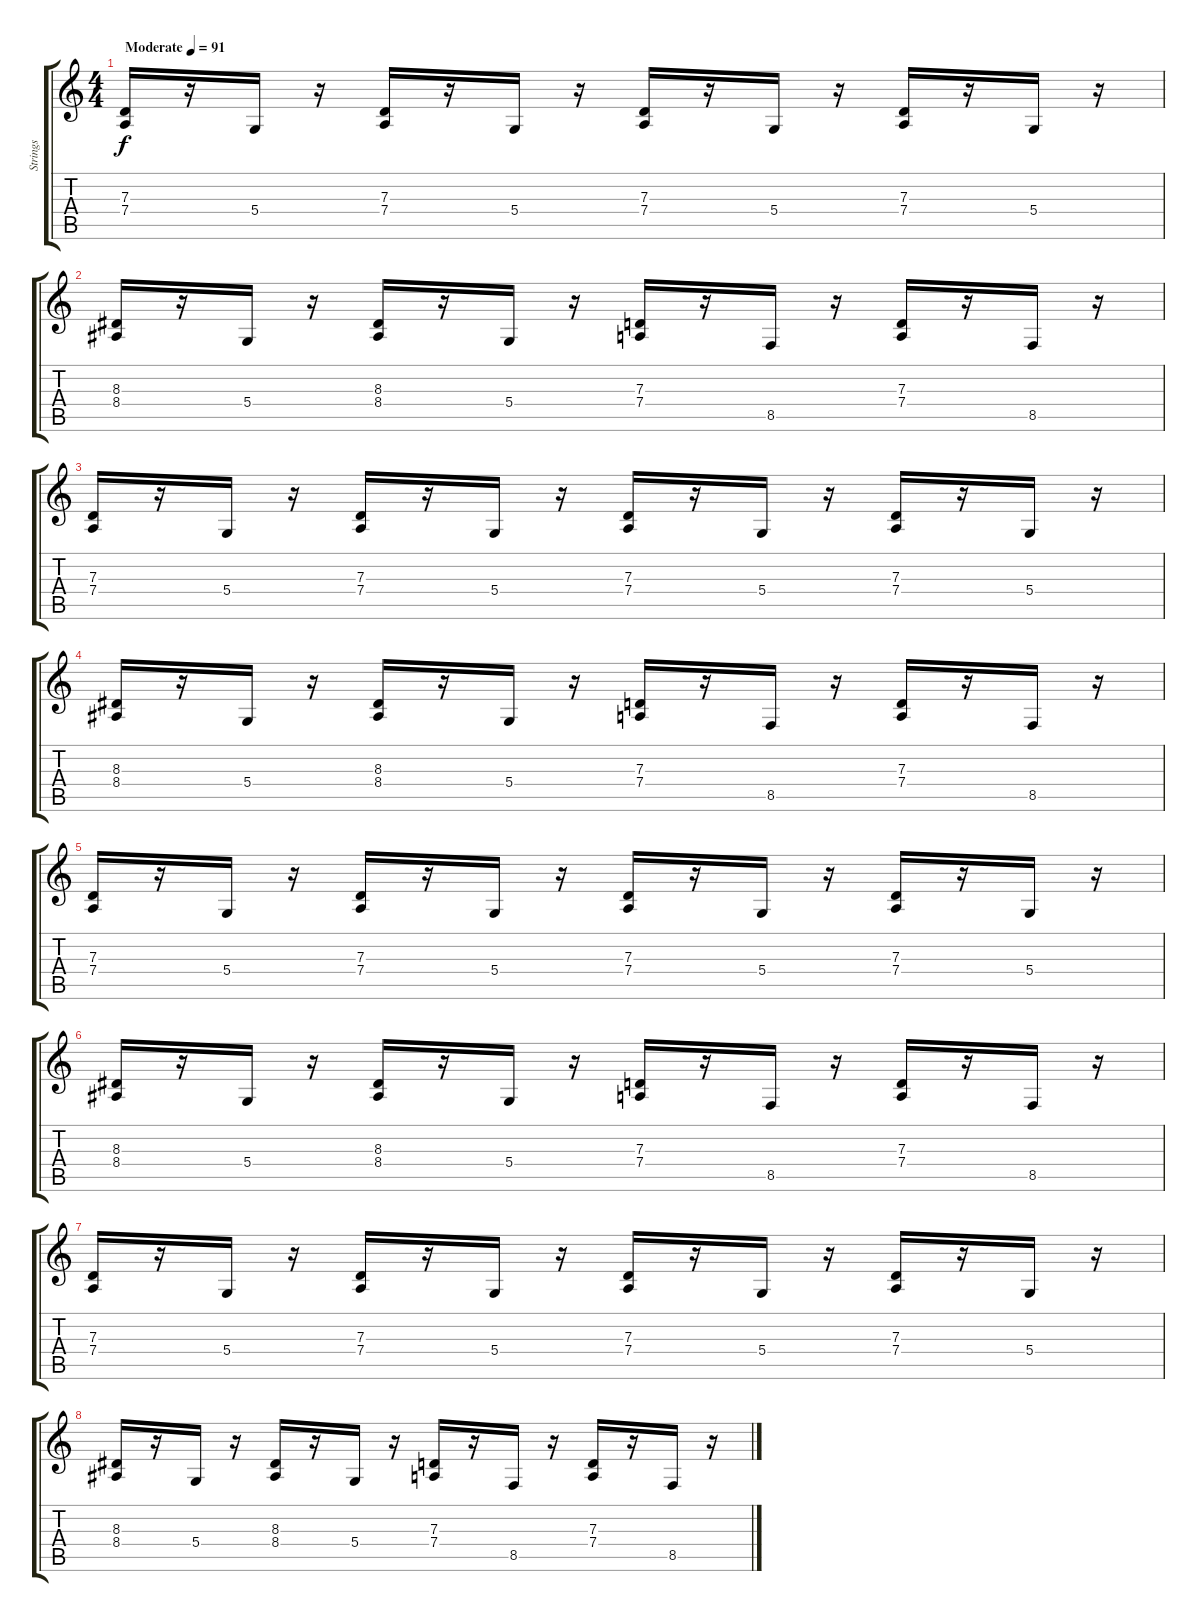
\track ("Strings" "Strings") {instrument stringensemble1}
\staff {score tabs}
\tuning (E4 B3 G3 D3 A2 E2) {hide}
\ts (4 4)
\tempo (91 "Moderate")
\clef g2
\ks c
(7.3 7.4).16{dy f instrument stringensemble1} r.16 5.4.16 r.16 (7.3 7.4).16 r.16 5.4.16 r.16 (7.3 7.4).16 r.16 5.4.16 r.16 (7.3 7.4).16 r.16 5.4.16 r.16 |
(8.3 8.4).16 r.16 5.4.16 r.16 (8.3 8.4).16 r.16 5.4.16 r.16 (7.3 7.4).16 r.16 8.5.16 r.16 (7.3 7.4).16 r.16 8.5.16 r.16 |
(7.3 7.4).16 r.16 5.4.16 r.16 (7.3 7.4).16 r.16 5.4.16 r.16 (7.3 7.4).16 r.16 5.4.16 r.16 (7.3 7.4).16 r.16 5.4.16 r.16 |
(8.3 8.4).16 r.16 5.4.16 r.16 (8.3 8.4).16 r.16 5.4.16 r.16 (7.3 7.4).16 r.16 8.5.16 r.16 (7.3 7.4).16 r.16 8.5.16 r.16 |
(7.3 7.4).16 r.16 5.4.16 r.16 (7.3 7.4).16 r.16 5.4.16 r.16 (7.3 7.4).16 r.16 5.4.16 r.16 (7.3 7.4).16 r.16 5.4.16 r.16 |
(8.3 8.4).16 r.16 5.4.16 r.16 (8.3 8.4).16 r.16 5.4.16 r.16 (7.3 7.4).16 r.16 8.5.16 r.16 (7.3 7.4).16 r.16 8.5.16 r.16 |
(7.3 7.4).16 r.16 5.4.16 r.16 (7.3 7.4).16 r.16 5.4.16 r.16 (7.3 7.4).16 r.16 5.4.16 r.16 (7.3 7.4).16 r.16 5.4.16 r.16 |
(8.3 8.4).16 r.16 5.4.16 r.16 (8.3 8.4).16 r.16 5.4.16 r.16 (7.3 7.4).16 r.16 8.5.16 r.16 (7.3 7.4).16 r.16 8.5.16 r.16
